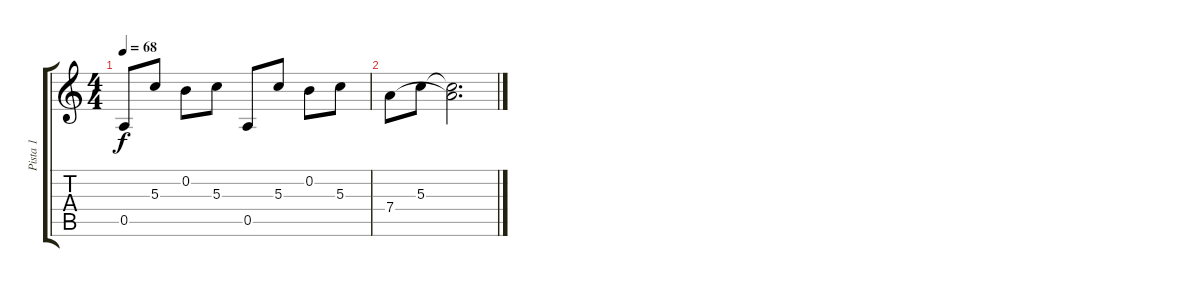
\track ("Pista 1" "Pista 1") {instrument overdrivenguitar}
\staff {score tabs}
\tuning (E4 B3 G3 D3 A2 E2) {hide}
\ts (4 4)
\tempo 68
\clef g2
\ks c
0.5.8{dy f volume 7} 5.3.8 0.2.8 5.3.8 0.5.8 5.3.8 0.2.8 5.3.8 |
7.4.8 5.3.8 (5.3{t} 7.4{t}).2{d}
